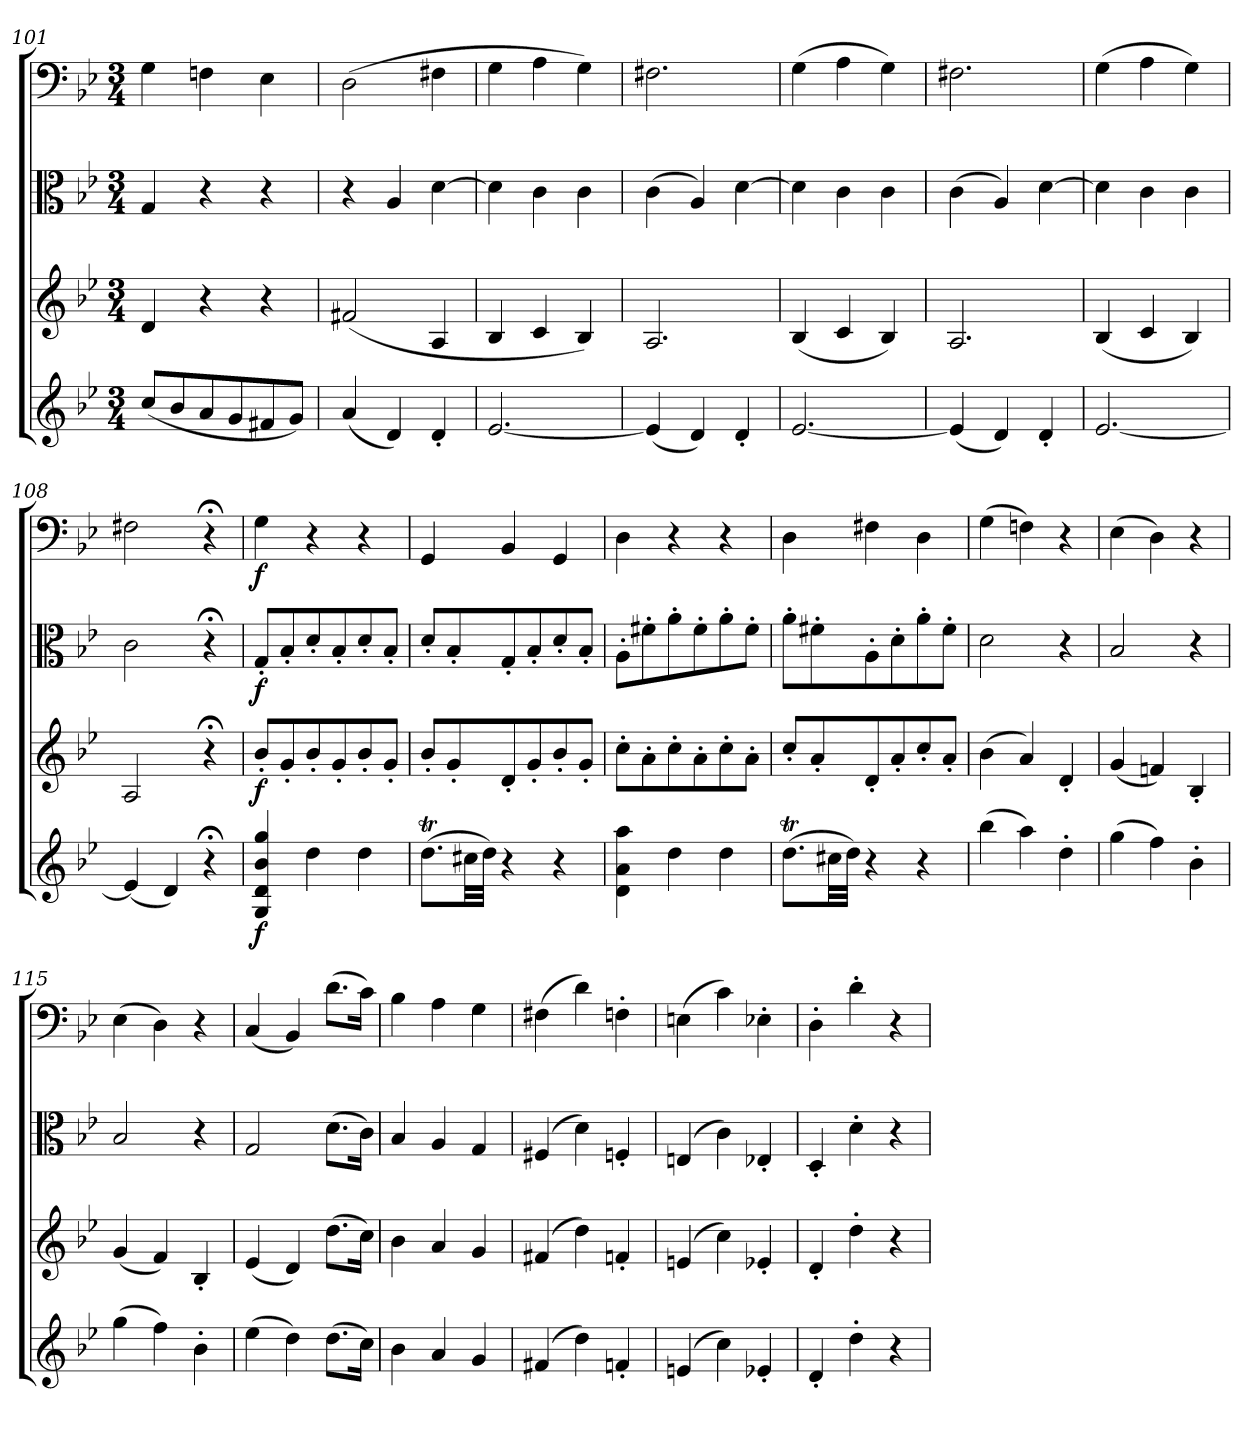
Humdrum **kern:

**kern	**dynam	**kern	**dynam	**kern	**dynam	**kern	**dynam
*part4	*part4	*part3	*part3	*part2	*part2	*part1	*part1
*staff4	*staff4	*staff3	*staff3	*staff2	*staff2	*staff1	*staff1
*clefG2	*	*clefG2	*	*clefC3	*	*clefF4	*
*k[b-e-]	*	*k[b-e-]	*	*k[b-e-]	*	*k[b-e-]	*
*g:	*	*g:	*	*g:	*	*g:	*
*M3/4	*	*M3/4	*	*M3/4	*	*M3/4	*
=101	=101	=101	=101	=101	=101	=101	=101
(8cc/L	.	4d/	.	4G/	.	4G\	.
8b-/	.	.	.	.	.	.	.
8a/	.	4r	.	4r	.	4Fn\	.
8g/	.	.	.	.	.	.	.
8f#X/	.	4r	.	4r	.	4E-\	.
8g/J)	.	.	.	.	.	.	.
=102	=102	=102	=102	=102	=102	=102	=102
(4a/	.	(2f#X/	.	4r	.	(2D\	.
4d/)	.	.	.	4A/	.	.	.
4d'/	.	4A/	.	[4d\	.	4F#X\	.
=103	=103	=103	=103	=103	=103	=103	=103
[2.e-/	.	4B-/	.	4d\]	.	4G\	.
.	.	4c/	.	4c\	.	4A\	.
.	.	4B-/)	.	4c\	.	4G\)	.
=104	=104	=104	=104	=104	=104	=104	=104
(4e-/]	.	2.A/	.	(4c\	.	2.F#X\	.
4d/)	.	.	.	4A/)	.	.	.
4d'/	.	.	.	[4d\	.	.	.
=105	=105	=105	=105	=105	=105	=105	=105
[2.e-/	.	(4B-/	.	4d\]	.	(4G\	.
.	.	4c/	.	4c\	.	4A\	.
.	.	4B-/)	.	4c\	.	4G\)	.
=106	=106	=106	=106	=106	=106	=106	=106
(4e-/]	.	2.A/	.	(4c\	.	2.F#X\	.
4d/)	.	.	.	4A/)	.	.	.
4d'/	.	.	.	[4d\	.	.	.
=107	=107	=107	=107	=107	=107	=107	=107
[2.e-/	.	(4B-/	.	4d\]	.	(4G\	.
.	.	4c/	.	4c\	.	4A\	.
.	.	4B-/)	.	4c\	.	4G\)	.
=108	=108	=108	=108	=108	=108	=108	=108
(4e-/]	.	2A/	.	2c\	.	2F#X\	.
4d/)	.	.	.	.	.	.	.
4r;<	.	4r;<	.	4r;<	.	4r;<	.
=109	=109	=109	=109	=109	=109	=109	=109
4G/ 4d/ 4b-/ 4gg/	f	8b-'/L	f	8G'/L	f	4G\	f
.	.	8g'/	.	8B-'/	.	.	.
4dd\	.	8b-'/	.	8d'/	.	4r	.
.	.	8g'/	.	8B-'/	.	.	.
4dd\	.	8b-'/	.	8d'/	.	4r	.
.	.	8g'/J	.	8B-'/J	.	.	.
=110	=110	=110	=110	=110	=110	=110	=110
(8.ddt\L	.	8b-'/L	.	8d'/L	.	4GG/	.
.	.	8g'/	.	8B-'/	.	.	.
32cc#X\LL	.	.	.	.	.	.	.
32dd\JJJ)	.	.	.	.	.	.	.
4r	.	8d'/	.	8G'/	.	4BB-/	.
.	.	8g'/	.	8B-'/	.	.	.
4r	.	8b-'/	.	8d'/	.	4GG/	.
.	.	8g'/J	.	8B-'/J	.	.	.
=111	=111	=111	=111	=111	=111	=111	=111
4d\ 4a\ 4aa\	.	8cc'\L	.	8A'\L	.	4D\	.
.	.	8a'\	.	8f#X'\	.	.	.
4dd\	.	8cc'\	.	8a'\	.	4r	.
.	.	8a'\	.	8f#'\	.	.	.
4dd\	.	8cc'\	.	8a'\	.	4r	.
.	.	8a'\J	.	8f#'\J	.	.	.
=112	=112	=112	=112	=112	=112	=112	=112
(8.ddt\L	.	8cc'/L	.	8a'\L	.	4D\	.
.	.	8a'/	.	8f#X'\	.	.	.
32cc#X\LL	.	.	.	.	.	.	.
32dd\JJJ)	.	.	.	.	.	.	.
4r	.	8d'/	.	8A'\	.	4F#X\	.
.	.	8a'/	.	8d'\	.	.	.
4r	.	8cc'/	.	8a'\	.	4D\	.
.	.	8a'/J	.	8f#'\J	.	.	.
=113	=113	=113	=113	=113	=113	=113	=113
(4bb-\	.	(4b-\	.	2d\	.	(4G\	.
4aa\)	.	4a/)	.	.	.	4Fn\)	.
4dd'\	.	4d'/	.	4r	.	4r	.
=114	=114	=114	=114	=114	=114	=114	=114
(4gg\	.	(4g/	.	2B-/	.	(4E-\	.
4ff\)	.	4fn/)	.	.	.	4D\)	.
4b-'\	.	4B-'/	.	4r	.	4r	.
=115	=115	=115	=115	=115	=115	=115	=115
(4gg\	.	(4g/	.	2B-/	.	(4E-\	.
4ff\)	.	4f/)	.	.	.	4D\)	.
4b-'\	.	4B-'/	.	4r	.	4r	.
=116	=116	=116	=116	=116	=116	=116	=116
(4ee-\	.	(4e-/	.	2G/	.	(4C/	.
4dd\)	.	4d/)	.	.	.	4BB-/)	.
(8.dd\L	.	(8.dd\L	.	(8.d\L	.	(8.d\L	.
16cc\Jk)	.	16cc\Jk)	.	16c\Jk)	.	16c\Jk)	.
=117	=117	=117	=117	=117	=117	=117	=117
4b-\	.	4b-\	.	4B-/	.	4B-\	.
4a/	.	4a/	.	4A/	.	4A\	.
4g/	.	4g/	.	4G/	.	4G\	.
=118	=118	=118	=118	=118	=118	=118	=118
(4f#X/	.	(4f#X/	.	(4F#X/	.	(4F#X\	.
4dd\)	.	4dd\)	.	4d\)	.	4d\)	.
4fn'/	.	4fn'/	.	4Fn'/	.	4Fn'\	.
=119	=119	=119	=119	=119	=119	=119	=119
(4en/	.	(4en/	.	(4En/	.	(4En\	.
4cc\)	.	4cc\)	.	4c\)	.	4c\)	.
4e-X'/	.	4e-X'/	.	4E-X'/	.	4E-X'\	.
=120	=120	=120	=120	=120	=120	=120	=120
4d'/	.	4d'/	.	4D'/	.	4D'\	.
4dd'\	.	4dd'\	.	4d'\	.	4d'\	.
4r	.	4r	.	4r	.	4r	.
=	=	=	=	=	=	=	=
*-	*-	*-	*-	*-	*-	*-	*-
